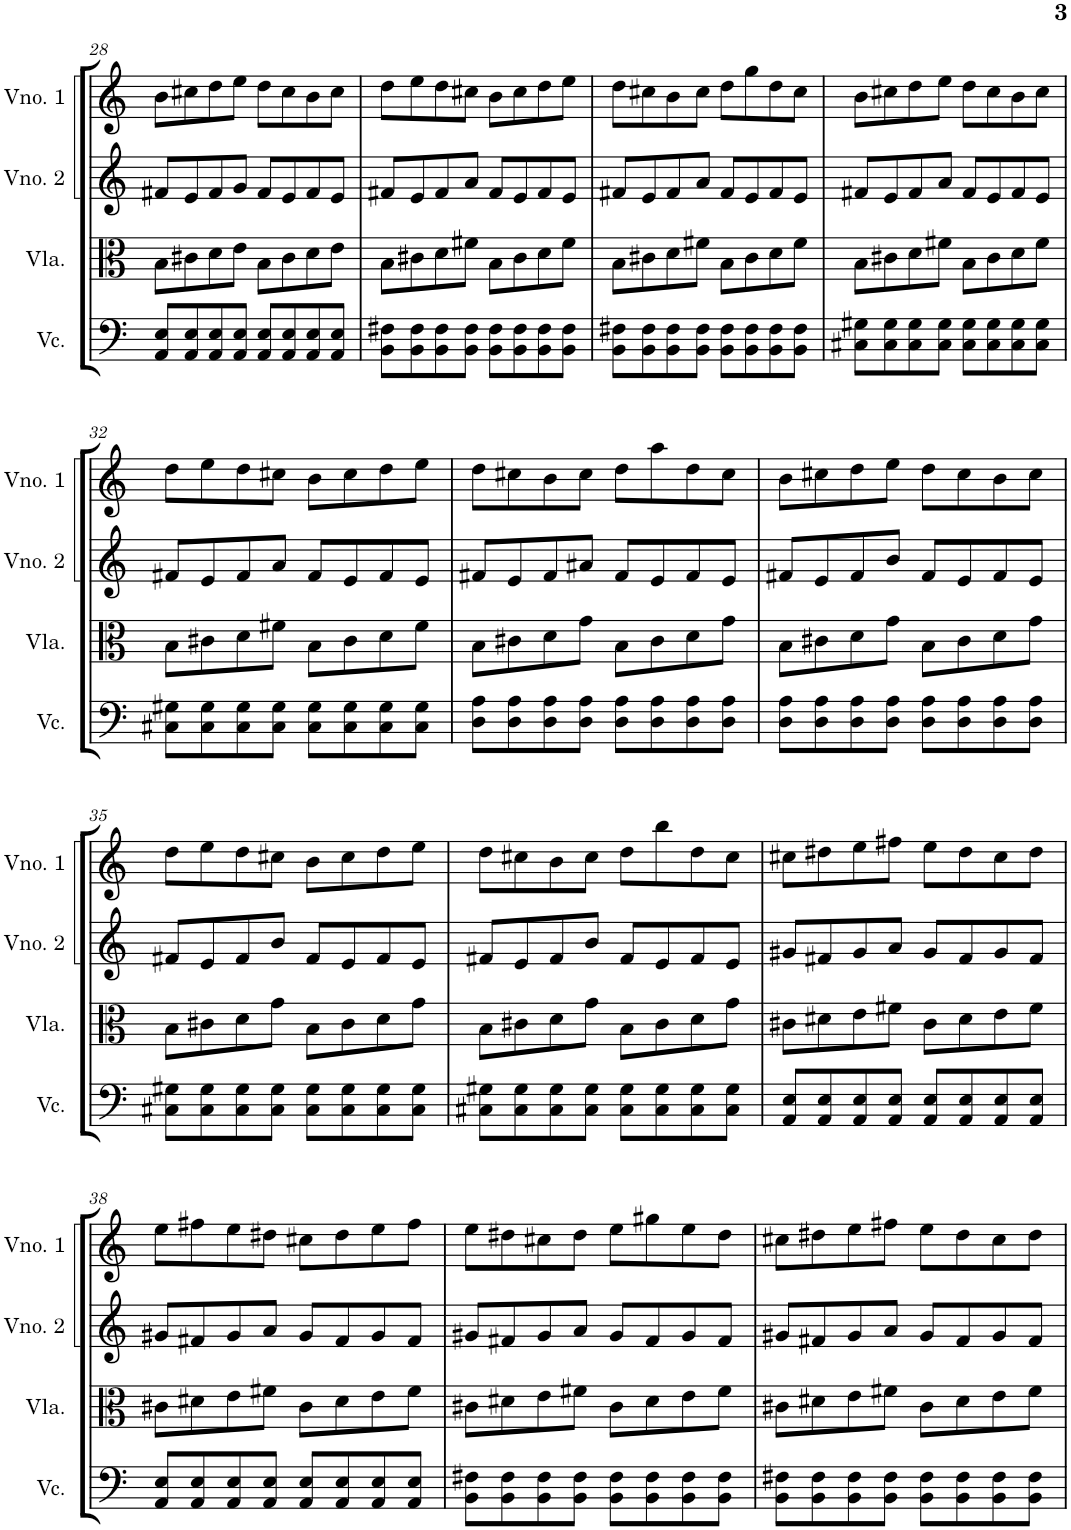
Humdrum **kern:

**kern	**kern	**kern	**kern
*part4	*part3	*part2	*part1
*staff4	*staff3	*staff2	*staff1
*I"Violoncelo	*I"Viola	*I"Violino 2	*I"Violino 1
*I'Vc.	*I'Vla.	*I'Vno. 2	*I'Vno. 1
!!LO:PB:g=z
*clefF4	*clefC3	*clefG2	*clefG2
*k[]	*k[]	*k[]	*k[]
*M4/4	*M4/4	*M4/4	*M4/4
=28	=28	=28	=28
8AA/ 8E/L	8B\L	8f#X/L	8b\L
8AA/ 8E/	8c#X\	8e/	8cc#X\
8AA/ 8E/	8d\	8f#/	8dd\
8AA/ 8E/J	8e\J	8g/J	8ee\J
8AA/ 8E/L	8B\L	8f#/L	8dd\L
8AA/ 8E/	8c#\	8e/	8cc#\
8AA/ 8E/	8d\	8f#/	8b\
8AA/ 8E/J	8e\J	8e/J	8cc#\J
=29	=29	=29	=29
8BB\ 8F#X\L	8B\L	8f#X/L	8dd\L
8BB\ 8F#\	8c#X\	8e/	8ee\
8BB\ 8F#\	8d\	8f#/	8dd\
8BB\ 8F#\J	8f#X\J	8a/J	8cc#X\J
8BB\ 8F#\L	8B\L	8f#/L	8b\L
8BB\ 8F#\	8c#\	8e/	8cc#\
8BB\ 8F#\	8d\	8f#/	8dd\
8BB\ 8F#\J	8f#\J	8e/J	8ee\J
=30	=30	=30	=30
8BB\ 8F#X\L	8B\L	8f#X/L	8dd\L
8BB\ 8F#\	8c#X\	8e/	8cc#X\
8BB\ 8F#\	8d\	8f#/	8b\
8BB\ 8F#\J	8f#X\J	8a/J	8cc#\J
8BB\ 8F#\L	8B\L	8f#/L	8dd\L
8BB\ 8F#\	8c#\	8e/	8gg\
8BB\ 8F#\	8d\	8f#/	8dd\
8BB\ 8F#\J	8f#\J	8e/J	8cc#\J
=31	=31	=31	=31
8C#X\ 8G#X\L	8B\L	8f#X/L	8b\L
8C#\ 8G#\	8c#X\	8e/	8cc#X\
8C#\ 8G#\	8d\	8f#/	8dd\
8C#\ 8G#\J	8f#X\J	8a/J	8ee\J
8C#\ 8G#\L	8B\L	8f#/L	8dd\L
8C#\ 8G#\	8c#\	8e/	8cc#\
8C#\ 8G#\	8d\	8f#/	8b\
8C#\ 8G#\J	8f#\J	8e/J	8cc#\J
!!LO:LB:g=z
=32	=32	=32	=32
8C#X\ 8G#X\L	8B\L	8f#X/L	8dd\L
8C#\ 8G#\	8c#X\	8e/	8ee\
8C#\ 8G#\	8d\	8f#/	8dd\
8C#\ 8G#\J	8f#X\J	8a/J	8cc#X\J
8C#\ 8G#\L	8B\L	8f#/L	8b\L
8C#\ 8G#\	8c#\	8e/	8cc#\
8C#\ 8G#\	8d\	8f#/	8dd\
8C#\ 8G#\J	8f#\J	8e/J	8ee\J
=33	=33	=33	=33
8D\ 8A\L	8B\L	8f#X/L	8dd\L
8D\ 8A\	8c#X\	8e/	8cc#X\
8D\ 8A\	8d\	8f#/	8b\
8D\ 8A\J	8g\J	8a#X/J	8cc#\J
8D\ 8A\L	8B\L	8f#/L	8dd\L
8D\ 8A\	8c#\	8e/	8aa\
8D\ 8A\	8d\	8f#/	8dd\
8D\ 8A\J	8g\J	8e/J	8cc#\J
=34	=34	=34	=34
8D\ 8A\L	8B\L	8f#X/L	8b\L
8D\ 8A\	8c#X\	8e/	8cc#X\
8D\ 8A\	8d\	8f#/	8dd\
8D\ 8A\J	8g\J	8b/J	8ee\J
8D\ 8A\L	8B\L	8f#/L	8dd\L
8D\ 8A\	8c#\	8e/	8cc#\
8D\ 8A\	8d\	8f#/	8b\
8D\ 8A\J	8g\J	8e/J	8cc#\J
!!LO:LB:g=z
=35	=35	=35	=35
8C#X\ 8G#X\L	8B\L	8f#X/L	8dd\L
8C#\ 8G#\	8c#X\	8e/	8ee\
8C#\ 8G#\	8d\	8f#/	8dd\
8C#\ 8G#\J	8g\J	8b/J	8cc#X\J
8C#\ 8G#\L	8B\L	8f#/L	8b\L
8C#\ 8G#\	8c#\	8e/	8cc#\
8C#\ 8G#\	8d\	8f#/	8dd\
8C#\ 8G#\J	8g\J	8e/J	8ee\J
=36	=36	=36	=36
8C#X\ 8G#X\L	8B\L	8f#X/L	8dd\L
8C#\ 8G#\	8c#X\	8e/	8cc#X\
8C#\ 8G#\	8d\	8f#/	8b\
8C#\ 8G#\J	8g\J	8b/J	8cc#\J
8C#\ 8G#\L	8B\L	8f#/L	8dd\L
8C#\ 8G#\	8c#\	8e/	8bb\
8C#\ 8G#\	8d\	8f#/	8dd\
8C#\ 8G#\J	8g\J	8e/J	8cc#\J
=37	=37	=37	=37
8AA/ 8E/L	8c#X\L	8g#X/L	8cc#X\L
8AA/ 8E/	8d#X\	8f#X/	8dd#X\
8AA/ 8E/	8e\	8g#/	8ee\
8AA/ 8E/J	8f#X\J	8a/J	8ff#X\J
8AA/ 8E/L	8c#\L	8g#/L	8ee\L
8AA/ 8E/	8d#\	8f#/	8dd#\
8AA/ 8E/	8e\	8g#/	8cc#\
8AA/ 8E/J	8f#\J	8f#/J	8dd#\J
!!LO:LB:g=z
=38	=38	=38	=38
8AA/ 8E/L	8c#X\L	8g#X/L	8ee\L
8AA/ 8E/	8d#X\	8f#X/	8ff#X\
8AA/ 8E/	8e\	8g#/	8ee\
8AA/ 8E/J	8f#X\J	8a/J	8dd#X\J
8AA/ 8E/L	8c#\L	8g#/L	8cc#X\L
8AA/ 8E/	8d#\	8f#/	8dd#\
8AA/ 8E/	8e\	8g#/	8ee\
8AA/ 8E/J	8f#\J	8f#/J	8ff#\J
=39	=39	=39	=39
8BB\ 8F#X\L	8c#X\L	8g#X/L	8ee\L
8BB\ 8F#\	8d#X\	8f#X/	8dd#X\
8BB\ 8F#\	8e\	8g#/	8cc#X\
8BB\ 8F#\J	8f#X\J	8a/J	8dd#\J
8BB\ 8F#\L	8c#\L	8g#/L	8ee\L
8BB\ 8F#\	8d#\	8f#/	8gg#X\
8BB\ 8F#\	8e\	8g#/	8ee\
8BB\ 8F#\J	8f#\J	8f#/J	8dd#\J
=40	=40	=40	=40
8BB\ 8F#X\L	8c#X\L	8g#X/L	8cc#X\L
8BB\ 8F#\	8d#X\	8f#X/	8dd#X\
8BB\ 8F#\	8e\	8g#/	8ee\
8BB\ 8F#\J	8f#X\J	8a/J	8ff#X\J
8BB\ 8F#\L	8c#\L	8g#/L	8ee\L
8BB\ 8F#\	8d#\	8f#/	8dd#\
8BB\ 8F#\	8e\	8g#/	8cc#\
8BB\ 8F#\J	8f#\J	8f#/J	8dd#\J
=	=	=	=
*-	*-	*-	*-
